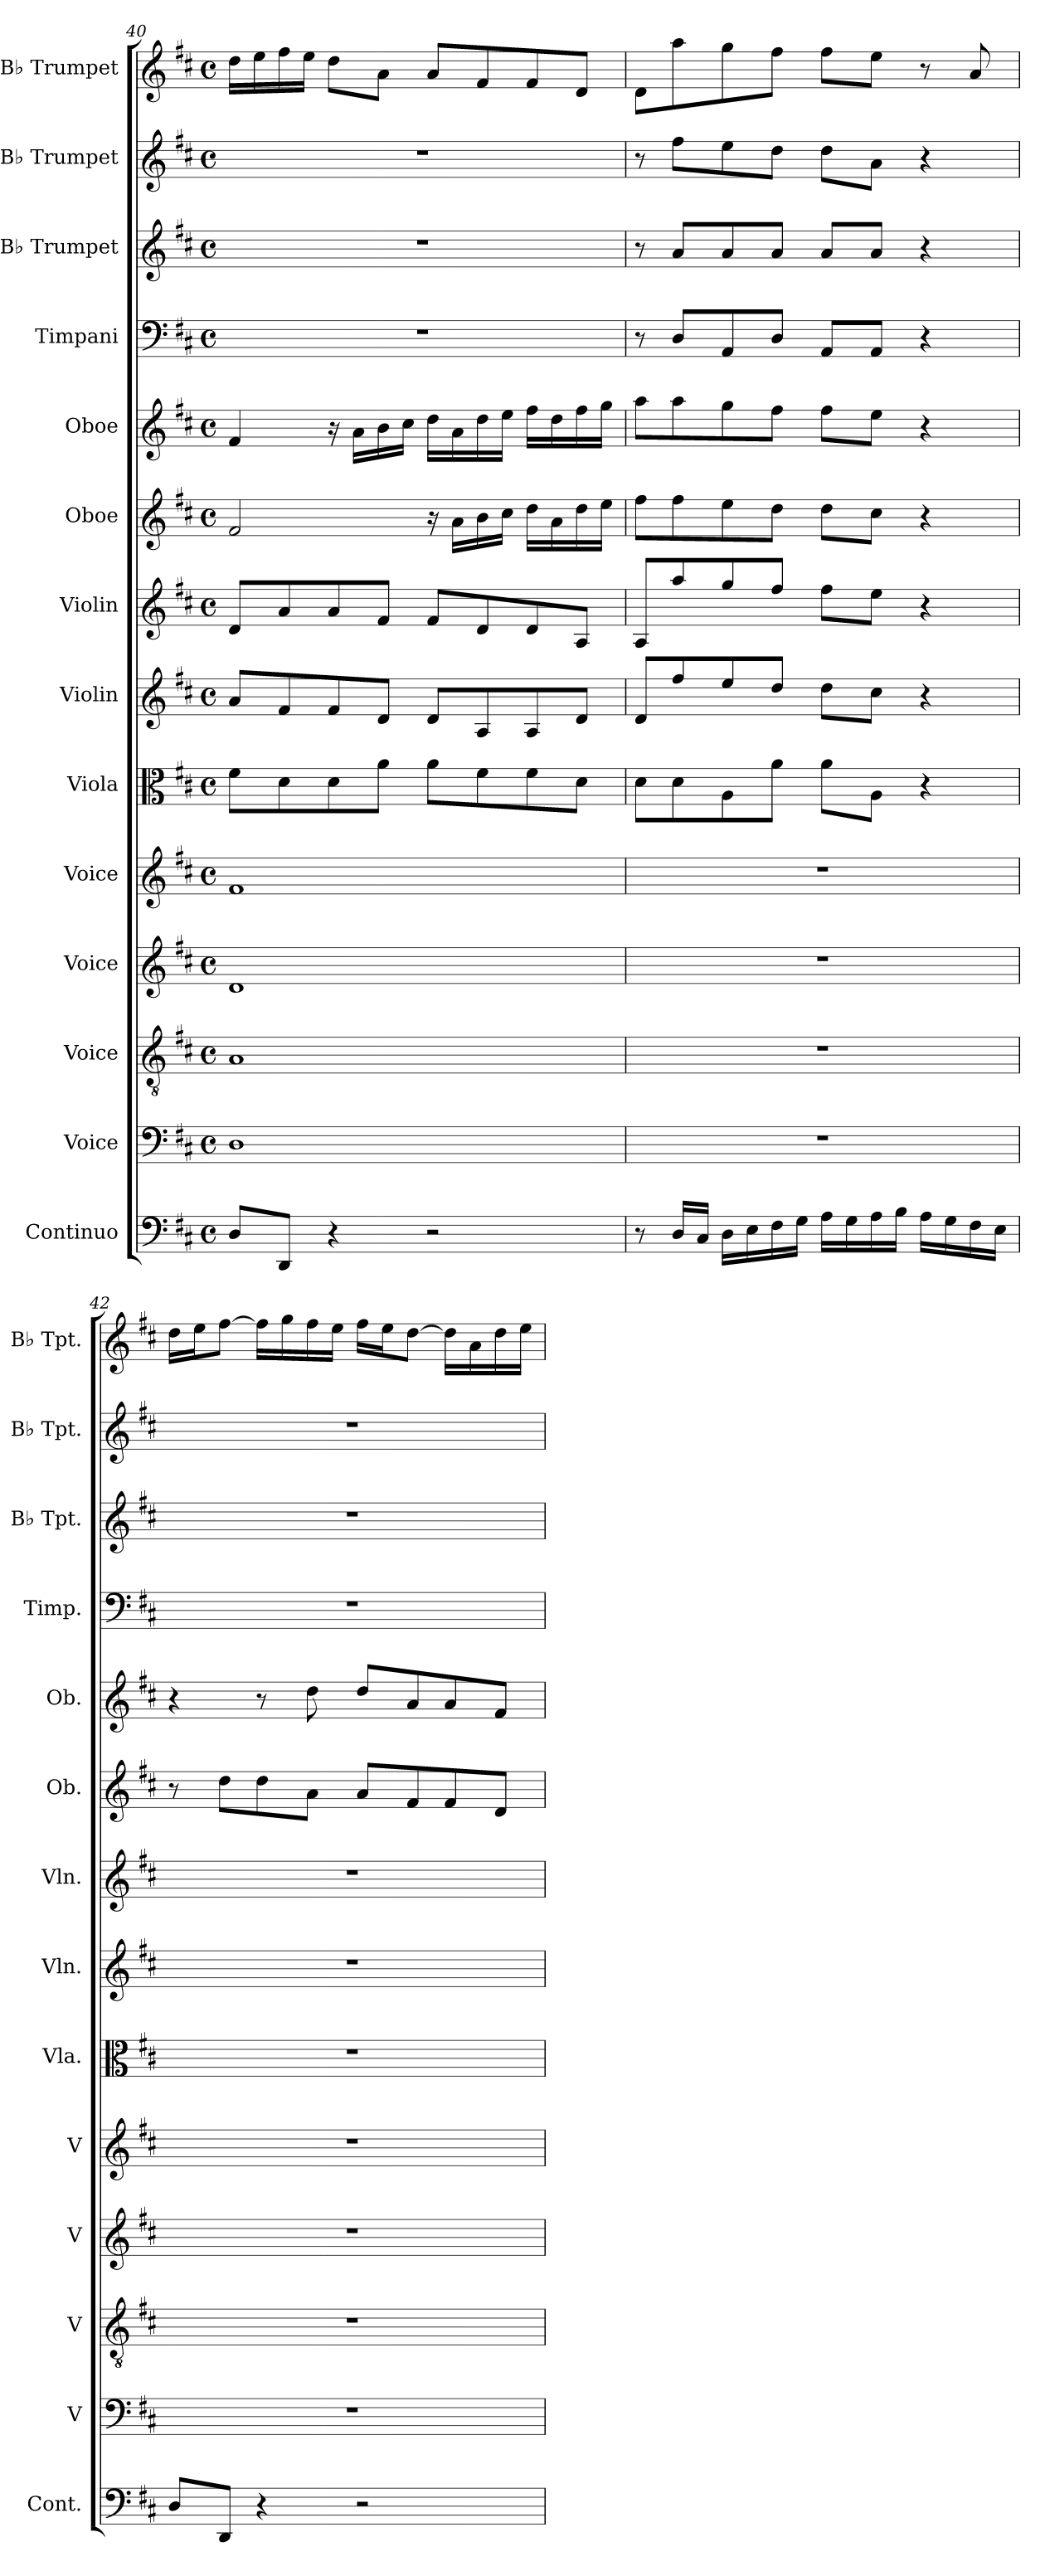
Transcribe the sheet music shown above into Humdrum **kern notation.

**kern	**kern	**kern	**kern	**kern	**kern	**kern	**kern	**kern	**kern	**kern	**kern	**kern	**kern
*part14	*part13	*part12	*part11	*part10	*part9	*part8	*part7	*part6	*part5	*part4	*part3	*part2	*part1
*staff14	*staff13	*staff12	*staff11	*staff10	*staff9	*staff8	*staff7	*staff6	*staff5	*staff4	*staff3	*staff2	*staff1
*I"Continuo	*I"Voice	*I"Voice	*I"Voice	*I"Voice	*I"Viola	*I"Violin	*I"Violin	*I"Oboe	*I"Oboe	*I"Timpani	*I"B♭ Trumpet	*I"B♭ Trumpet	*I"B♭ Trumpet
*I'Cont.	*I'V	*I'V	*I'V	*I'V	*I'Vla.	*I'Vln.	*I'Vln.	*I'Ob.	*I'Ob.	*I'Timp.	*I'B♭ Tpt.	*I'B♭ Tpt.	*I'B♭ Tpt.
*clefF4	*clefF4	*clefGv2	*clefG2	*clefG2	*clefC3	*clefG2	*clefG2	*clefG2	*clefG2	*clefF4	*clefG2	*clefG2	*clefG2
*	*	*	*	*	*	*	*	*	*	*	*ITrd1c2	*ITrd1c2	*ITrd1c2
*k[f#c#]	*k[f#c#]	*k[f#c#]	*k[f#c#]	*k[f#c#]	*k[f#c#]	*k[f#c#]	*k[f#c#]	*k[f#c#]	*k[f#c#]	*k[f#c#]	*k[]	*k[]	*k[]
*M4/4	*M4/4	*M4/4	*M4/4	*M4/4	*M4/4	*M4/4	*M4/4	*M4/4	*M4/4	*M4/4	*M4/4	*M4/4	*M4/4
*met(c)	*met(c)	*met(c)	*met(c)	*met(c)	*met(c)	*met(c)	*met(c)	*met(c)	*met(c)	*met(c)	*met(c)	*met(c)	*met(c)
=40	=40	=40	=40	=40	=40	=40	=40	=40	=40	=40	=40	=40	=40
8DL	1D	1A	1d	1f#	8f#L	8aL	8dL	2f#	4f#	1r	1r	1r	16ccLL
.	.	.	.	.	.	.	.	.	.	.	.	.	16dd
8DDJ	.	.	.	.	8d	8f#	8a	.	.	.	.	.	16ee
.	.	.	.	.	.	.	.	.	.	.	.	.	16ddJJ
4r	.	.	.	.	8d	8f#	8a	.	16r	.	.	.	8ccL
.	.	.	.	.	.	.	.	.	16aLL	.	.	.	.
.	.	.	.	.	8aJ	8dJ	8f#J	.	16b	.	.	.	8gJ
.	.	.	.	.	.	.	.	.	16cc#JJ	.	.	.	.
2r	.	.	.	.	8aL	8dL	8f#L	16r	16ddLL	.	.	.	8gL
.	.	.	.	.	.	.	.	16aLL	16a	.	.	.	.
.	.	.	.	.	8f#	8A	8d	16b	16dd	.	.	.	8e
.	.	.	.	.	.	.	.	16cc#JJ	16eeJJ	.	.	.	.
.	.	.	.	.	8f#	8A	8d	16ddLL	16ff#LL	.	.	.	8e
.	.	.	.	.	.	.	.	16a	16dd	.	.	.	.
.	.	.	.	.	8dJ	8dJ	8AJ	16dd	16ff#	.	.	.	8cJ
.	.	.	.	.	.	.	.	16eeJJ	16ggJJ	.	.	.	.
=41	=41	=41	=41	=41	=41	=41	=41	=41	=41	=41	=41	=41	=41
8r	1r	1r	1r	1r	8dL	8dL	8AL	8ff#L	8aaL	8r	8r	8r	8cL
16DLL	.	.	.	.	8d	8ff#	8aa	8ff#	8aa	8DL	8gL	8eeL	8gg
16C#JJ	.	.	.	.	.	.	.	.	.	.	.	.	.
16DLL	.	.	.	.	8A	8ee	8gg	8ee	8gg	8AA	8g	8dd	8ff
16E	.	.	.	.	.	.	.	.	.	.	.	.	.
16F#	.	.	.	.	8aJ	8ddJ	8ff#J	8ddJ	8ff#J	8DJ	8gJ	8ccJ	8eeJ
16GJJ	.	.	.	.	.	.	.	.	.	.	.	.	.
16ALL	.	.	.	.	8aL	8ddL	8ff#L	8ddL	8ff#L	8AAL	8gL	8ccL	8eeL
16G	.	.	.	.	.	.	.	.	.	.	.	.	.
16A	.	.	.	.	8AJ	8cc#J	8eeJ	8cc#J	8eeJ	8AAJ	8gJ	8gJ	8ddJ
16BJJ	.	.	.	.	.	.	.	.	.	.	.	.	.
16ALL	.	.	.	.	4r	4r	4r	4r	4r	4r	4r	4r	8r
16G	.	.	.	.	.	.	.	.	.	.	.	.	.
16F#	.	.	.	.	.	.	.	.	.	.	.	.	8g
16EJJ	.	.	.	.	.	.	.	.	.	.	.	.	.
=42	=42	=42	=42	=42	=42	=42	=42	=42	=42	=42	=42	=42	=42
8DL	1r	1r	1r	1r	1r	1r	1r	8r	4r	1r	1r	1r	16ccLL
.	.	.	.	.	.	.	.	.	.	.	.	.	16ddJ
8DDJ	.	.	.	.	.	.	.	8ddL	.	.	.	.	[8eeJ
4r	.	.	.	.	.	.	.	8dd	8r	.	.	.	16eeLL]
.	.	.	.	.	.	.	.	.	.	.	.	.	16ff
.	.	.	.	.	.	.	.	8aJ	8dd	.	.	.	16ee
.	.	.	.	.	.	.	.	.	.	.	.	.	16ddJJ
2r	.	.	.	.	.	.	.	8aL	8ddL	.	.	.	16eeLL
.	.	.	.	.	.	.	.	.	.	.	.	.	16ddJ
.	.	.	.	.	.	.	.	8f#	8a	.	.	.	[8ccJ
.	.	.	.	.	.	.	.	8f#	8a	.	.	.	16ccLL]
.	.	.	.	.	.	.	.	.	.	.	.	.	16g
.	.	.	.	.	.	.	.	8dJ	8f#J	.	.	.	16cc
.	.	.	.	.	.	.	.	.	.	.	.	.	16ddJJ
=	=	=	=	=	=	=	=	=	=	=	=	=	=
*-	*-	*-	*-	*-	*-	*-	*-	*-	*-	*-	*-	*-	*-
